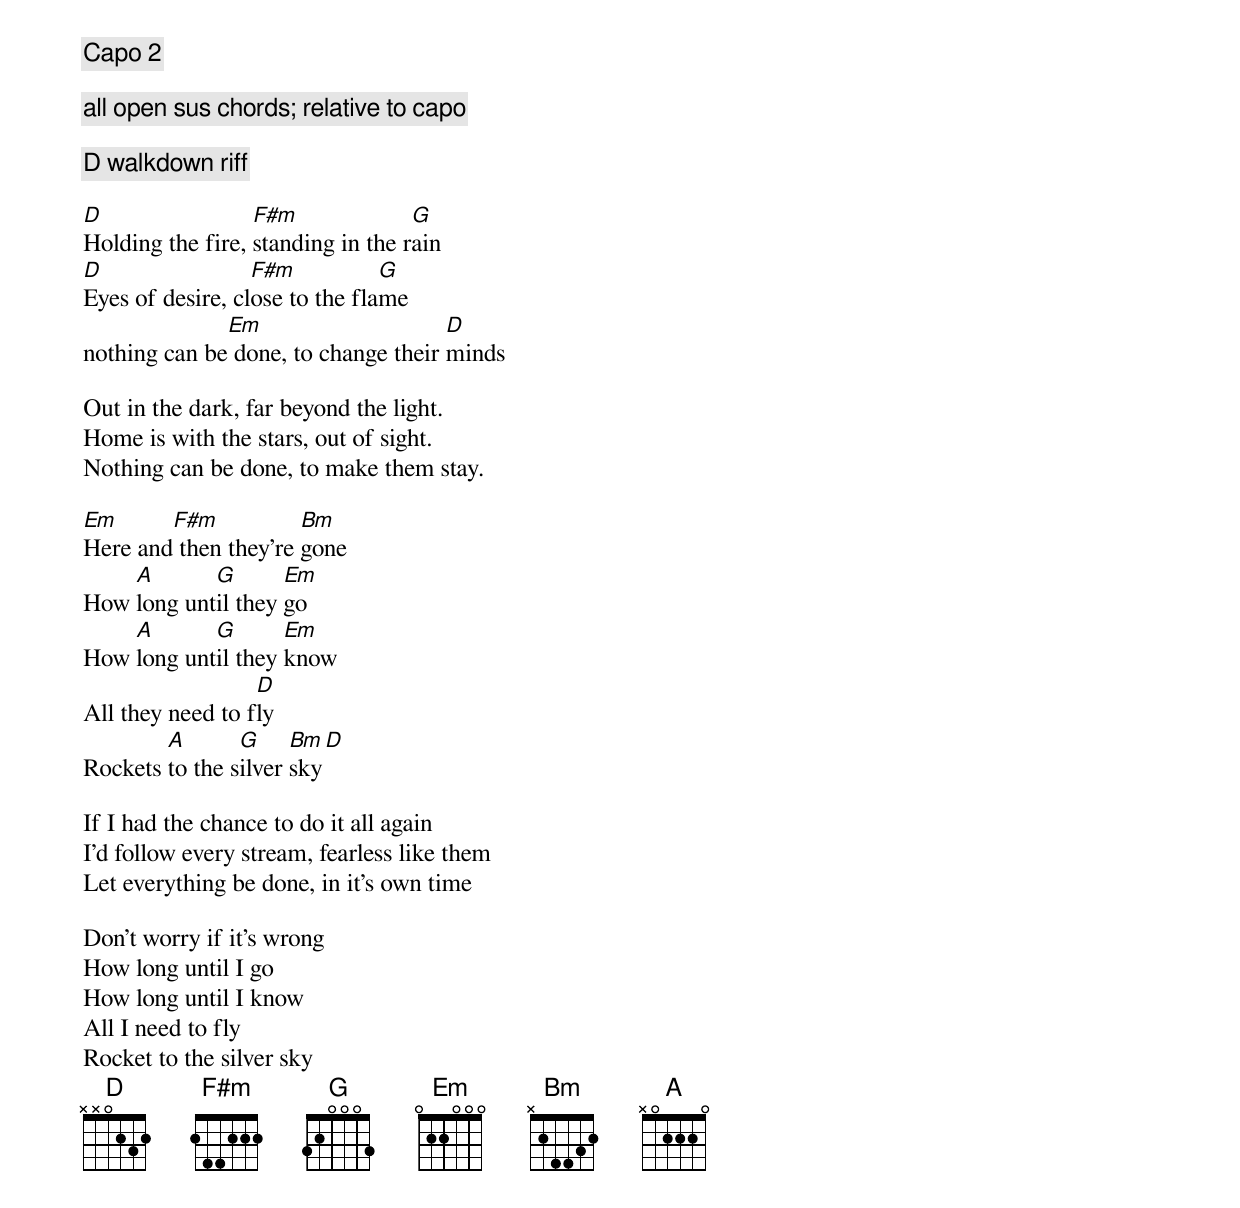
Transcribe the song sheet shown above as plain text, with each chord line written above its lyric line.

{{< youtube aRyUOHZMQm4 >}}

Capo 2

[all open sus chords; relative to capo]

D walkdown riff

D                 F#m              G
Holding the fire, standing in the rain
D                 F#m           G
Eyes of desire, close to the flame
              Em                     D
nothing can be done, to change their minds

Out in the dark, far beyond the light.
Home is with the stars, out of sight.
Nothing can be done, to make them stay.

Em      F#m           Bm
Here and then they're gone
    A       G       Em
How long until they go
    A       G       Em
How long until they know
                  D
All they need to fly
        A       G     Bm   D
Rockets to the silver sky

If I had the chance to do it all again
I'd follow every stream, fearless like them
Let everything be done, in it's own time

Don't worry if it's wrong
How long until I go
How long until I know
All I need to fly
Rocket to the silver sky
